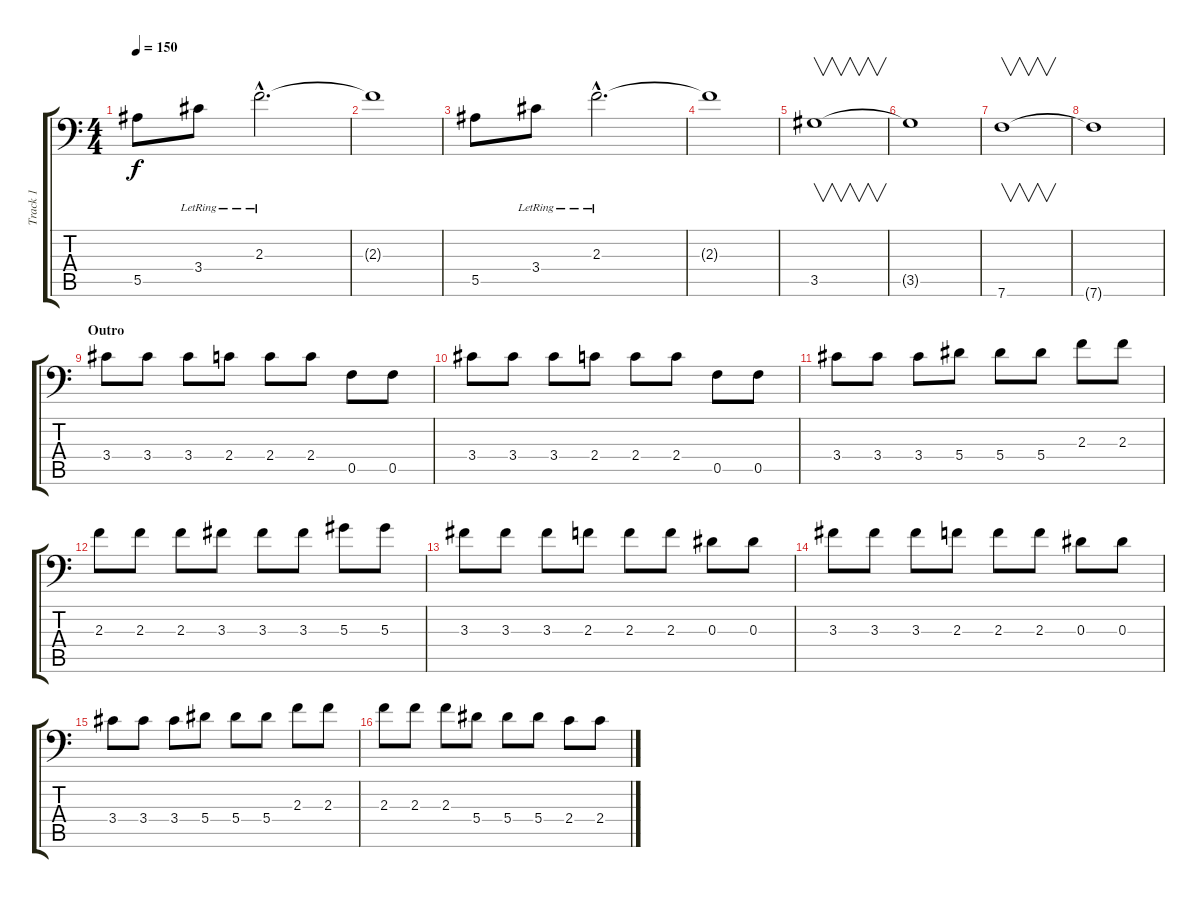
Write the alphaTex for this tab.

\track ("Track 1" "Track 1") {instrument distortionguitar}
\staff {score tabs}
\tuning (C4 G3 Eb3 Bb2 F2 Bb1) {hide}
\ts (4 4)
\tempo 150
\clef f4
\ks c
5.5.8{dy f instrument acousticguitarsteel} 3.4{lr}.8 2.3{hac lr}.2{d} |
2.3{t}.1 |
5.5.8{instrument acousticguitarsteel} 3.4{lr}.8 2.3{hac lr}.2{d} |
2.3{t}.1 |
3.5.1{v instrument acousticguitarsteel} |
3.5{t}.1 |
7.6.1{v instrument acousticguitarsteel} |
7.6{t}.1 |
\section ("" "Outro")
3.4.8{instrument distortionguitar} 3.4.8 3.4.8 2.4.8 2.4.8 2.4.8 0.5.8 0.5.8 |
3.4.8 3.4.8 3.4.8 2.4.8 2.4.8 2.4.8 0.5.8 0.5.8 |
3.4.8 3.4.8 3.4.8 5.4.8 5.4.8 5.4.8 2.3.8 2.3.8 |
2.3.8 2.3.8 2.3.8 3.3.8 3.3.8 3.3.8 5.3.8 5.3.8 |
3.3.8 3.3.8 3.3.8 2.3.8 2.3.8 2.3.8 0.3.8 0.3.8 |
3.3.8 3.3.8 3.3.8 2.3.8 2.3.8 2.3.8 0.3.8 0.3.8 |
3.4.8 3.4.8 3.4.8 5.4.8 5.4.8 5.4.8 2.3.8 2.3.8 |
2.3.8 2.3.8 2.3.8 5.4.8 5.4.8 5.4.8 2.4.8 2.4.8
